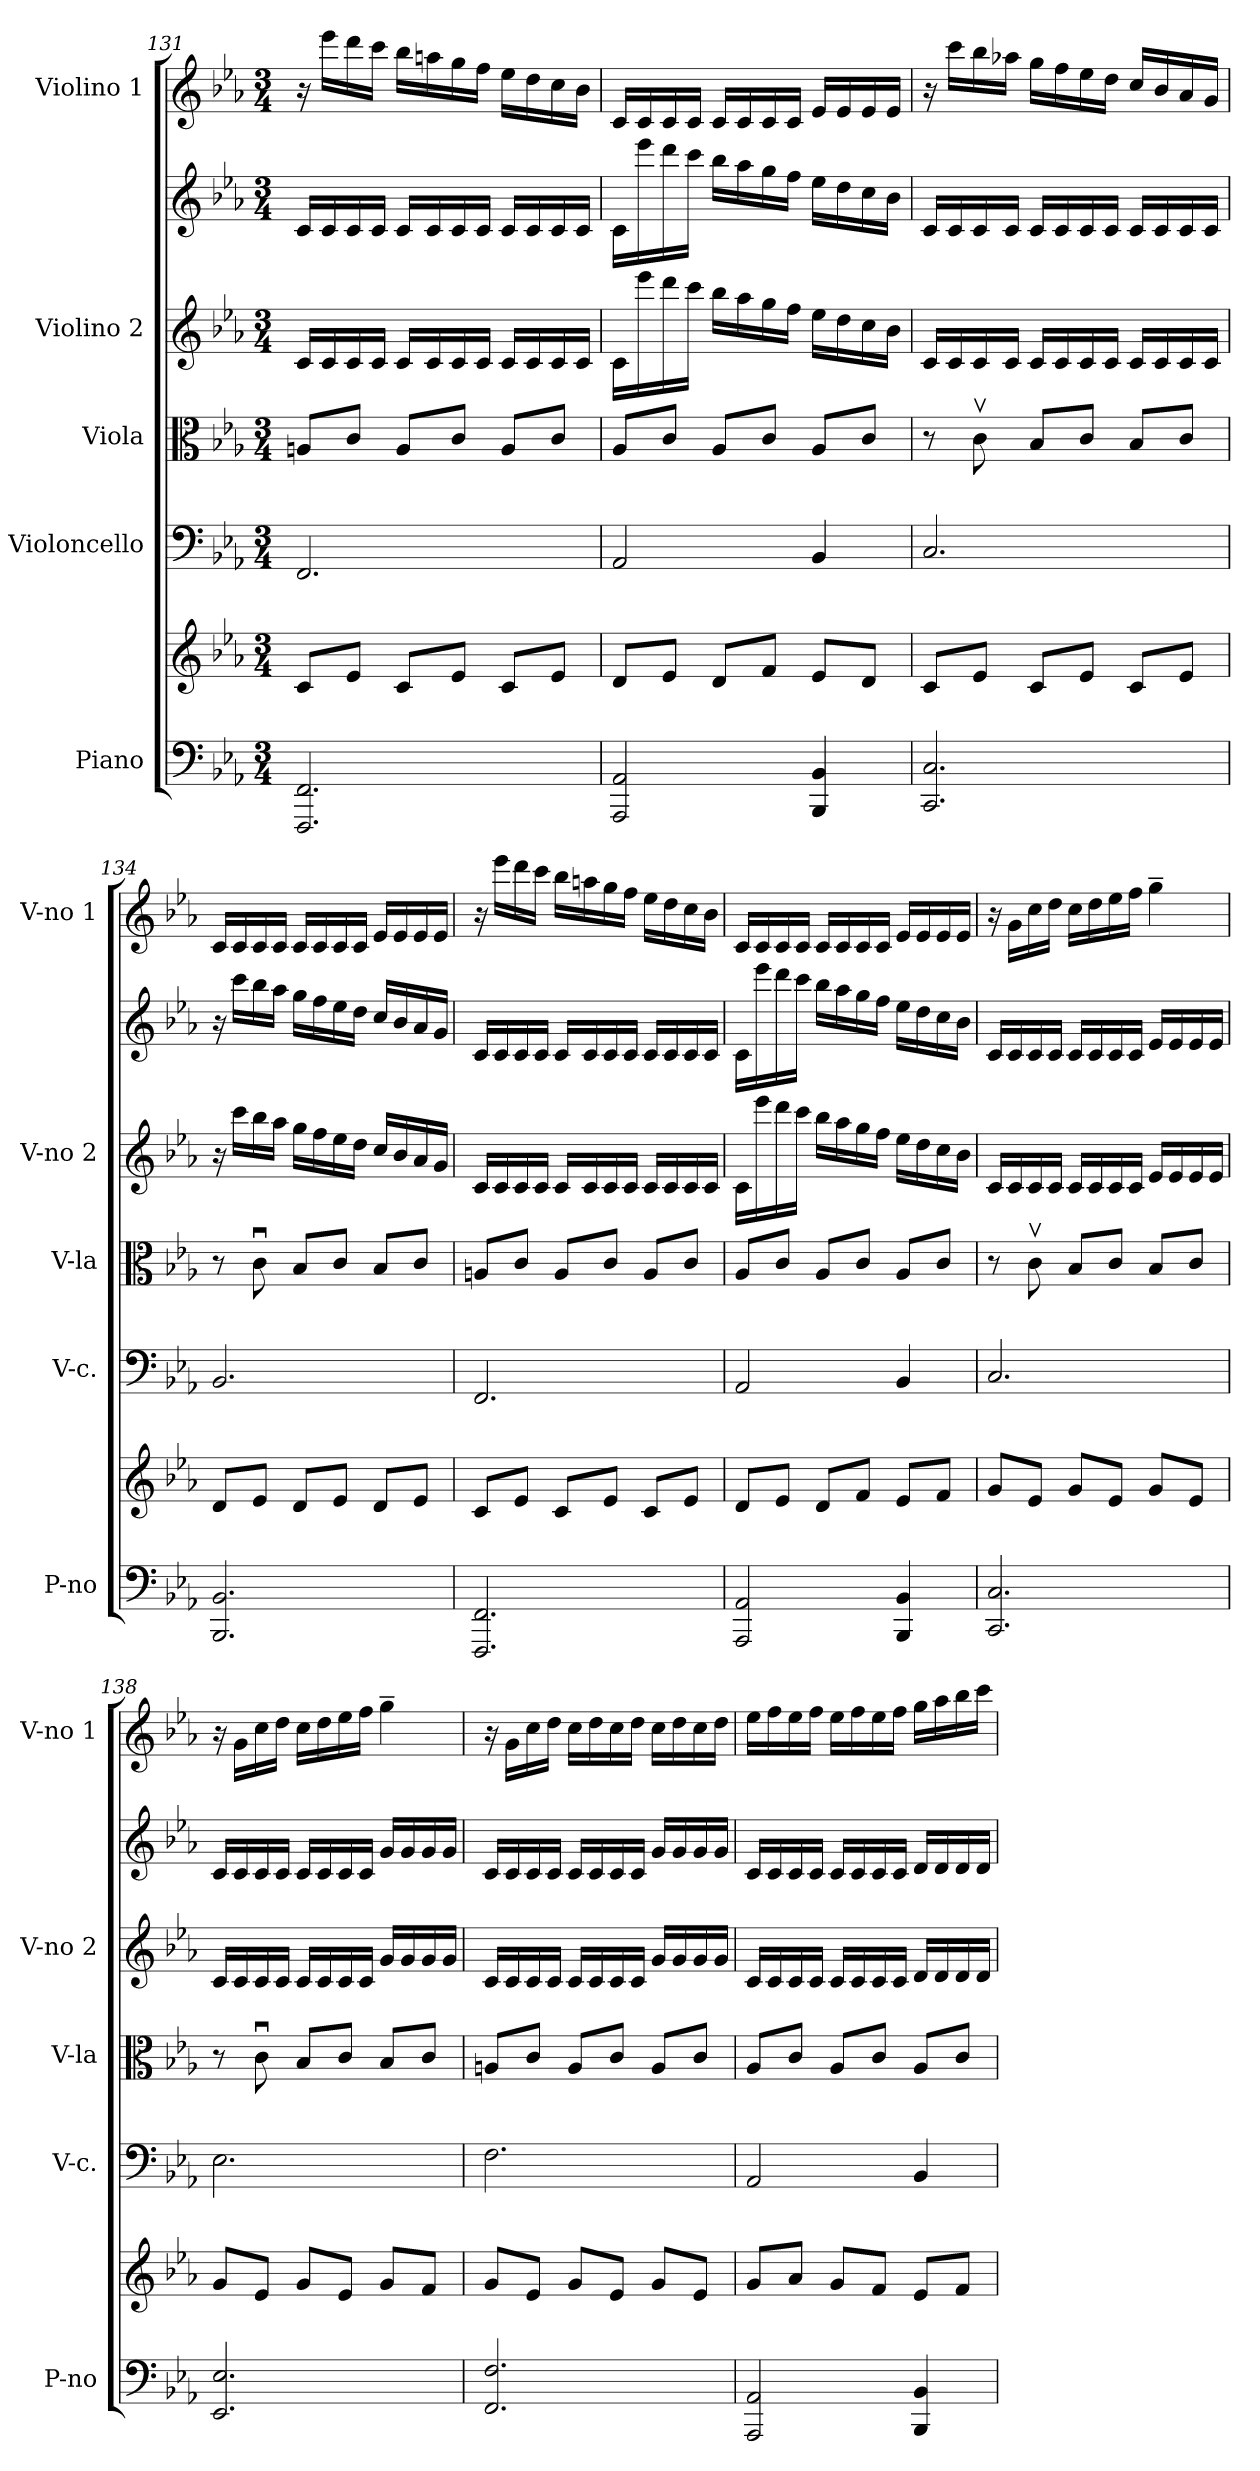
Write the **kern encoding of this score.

**kern	**kern	**kern	**kern	**kern	**kern	**kern
*part5	*part5	*part4	*part3	*part2	*part2	*part1
*staff7	*staff6	*staff5	*staff4	*staff3	*staff2	*staff1
*I"Piano	*	*I"Violoncello	*I"Viola	*I"Violino 2	*	*I"Violino 1
*I'P-no	*	*I'V-c.	*I'V-la	*I'V-no 2	*	*I'V-no 1
!!LO:PB:g=z
*clefF4	*clefG2	*clefF4	*clefC3	*clefG2	*clefG2	*clefG2
*k[b-e-a-]	*k[b-e-a-]	*k[b-e-a-]	*k[b-e-a-]	*k[b-e-a-]	*k[b-e-a-]	*k[b-e-a-]
*M3/4	*M3/4	*M3/4	*M3/4	*M3/4	*M3/4	*M3/4
=131	=131	=131	=131	=131	=131	=131
2.FFF/ 2.FF/	8c/L	2.FF/	8An/L	16c/LL	16c/LL	16r
.	.	.	.	16c/	16c/	16eee-\LL
.	8e-/J	.	8c/J	16c/	16c/	16ddd\
.	.	.	.	16c/JJ	16c/JJ	16ccc\JJ
.	8c/L	.	8A/L	16c/LL	16c/LL	16bb-\LL
.	.	.	.	16c/	16c/	16aan\
.	8e-/J	.	8c/J	16c/	16c/	16gg\
.	.	.	.	16c/JJ	16c/JJ	16ff\JJ
.	8c/L	.	8A/L	16c/LL	16c/LL	16ee-\LL
.	.	.	.	16c/	16c/	16dd\
.	8e-/J	.	8c/J	16c/	16c/	16cc\
.	.	.	.	16c/JJ	16c/JJ	16b-\JJ
=132	=132	=132	=132	=132	=132	=132
2AAA-/ 2AA-/	8d/L	2AA-/	8A-/L	16c\LL	16c\LL	16c/LL
.	.	.	.	16eee-\	16eee-\	16c/
.	8e-/J	.	8c/J	16ddd\	16ddd\	16c/
.	.	.	.	16ccc\JJ	16ccc\JJ	16c/JJ
.	8d/L	.	8A-/L	16bb-\LL	16bb-\LL	16c/LL
.	.	.	.	16aa-\	16aa-\	16c/
.	8f/J	.	8c/J	16gg\	16gg\	16c/
.	.	.	.	16ff\JJ	16ff\JJ	16c/JJ
4BBB-/ 4BB-/	8e-/L	4BB-/	8A-/L	16ee-\LL	16ee-\LL	16e-/LL
.	.	.	.	16dd\	16dd\	16e-/
.	8d/J	.	8c/J	16cc\	16cc\	16e-/
.	.	.	.	16b-\JJ	16b-\JJ	16e-/JJ
!!LO:PB:g=z
=133	=133	=133	=133	=133	=133	=133
2.CC/ 2.C/	8c/L	2.C/	8r	16c/LL	16c/LL	16r
.	.	.	.	16c/	16c/	16ccc\LL
.	8e-/J	.	8cv\	16c/	16c/	16bb-\
.	.	.	.	16c/JJ	16c/JJ	16aa-X\JJ
.	8c/L	.	8B-/L	16c/LL	16c/LL	16gg\LL
.	.	.	.	16c/	16c/	16ff\
.	8e-/J	.	8c/J	16c/	16c/	16ee-\
.	.	.	.	16c/JJ	16c/JJ	16dd\JJ
.	8c/L	.	8B-/L	16c/LL	16c/LL	16cc/LL
.	.	.	.	16c/	16c/	16b-/
.	8e-/J	.	8c/J	16c/	16c/	16a-/
.	.	.	.	16c/JJ	16c/JJ	16g/JJ
=134	=134	=134	=134	=134	=134	=134
2.BBB-/ 2.BB-/	8d/L	2.BB-/	8r	16r	16r	16c/LL
.	.	.	.	16ccc\LL	16ccc\LL	16c/
.	8e-/J	.	8cu\	16bb-\	16bb-\	16c/
.	.	.	.	16aa-\JJ	16aa-\JJ	16c/JJ
.	8d/L	.	8B-/L	16gg\LL	16gg\LL	16c/LL
.	.	.	.	16ff\	16ff\	16c/
.	8e-/J	.	8c/J	16ee-\	16ee-\	16c/
.	.	.	.	16dd\JJ	16dd\JJ	16c/JJ
.	8d/L	.	8B-/L	16cc/LL	16cc/LL	16e-/LL
.	.	.	.	16b-/	16b-/	16e-/
.	8e-/J	.	8c/J	16a-/	16a-/	16e-/
.	.	.	.	16g/JJ	16g/JJ	16e-/JJ
!!LO:PB:g=z
=135	=135	=135	=135	=135	=135	=135
2.FFF/ 2.FF/	8c/L	2.FF/	8An/L	16c/LL	16c/LL	16r
.	.	.	.	16c/	16c/	16eee-\LL
.	8e-/J	.	8c/J	16c/	16c/	16ddd\
.	.	.	.	16c/JJ	16c/JJ	16ccc\JJ
.	8c/L	.	8A/L	16c/LL	16c/LL	16bb-\LL
.	.	.	.	16c/	16c/	16aan\
.	8e-/J	.	8c/J	16c/	16c/	16gg\
.	.	.	.	16c/JJ	16c/JJ	16ff\JJ
.	8c/L	.	8A/L	16c/LL	16c/LL	16ee-\LL
.	.	.	.	16c/	16c/	16dd\
.	8e-/J	.	8c/J	16c/	16c/	16cc\
.	.	.	.	16c/JJ	16c/JJ	16b-\JJ
=136	=136	=136	=136	=136	=136	=136
2AAA-/ 2AA-/	8d/L	2AA-/	8A-/L	16c\LL	16c\LL	16c/LL
.	.	.	.	16eee-\	16eee-\	16c/
.	8e-/J	.	8c/J	16ddd\	16ddd\	16c/
.	.	.	.	16ccc\JJ	16ccc\JJ	16c/JJ
.	8d/L	.	8A-/L	16bb-\LL	16bb-\LL	16c/LL
.	.	.	.	16aa-\	16aa-\	16c/
.	8f/J	.	8c/J	16gg\	16gg\	16c/
.	.	.	.	16ff\JJ	16ff\JJ	16c/JJ
4BBB-/ 4BB-/	8e-/L	4BB-/	8A-/L	16ee-\LL	16ee-\LL	16e-/LL
.	.	.	.	16dd\	16dd\	16e-/
.	8f/J	.	8c/J	16cc\	16cc\	16e-/
.	.	.	.	16b-\JJ	16b-\JJ	16e-/JJ
!!LO:PB:g=z
=137	=137	=137	=137	=137	=137	=137
2.CC/ 2.C/	8g/L	2.C/	8r	16c/LL	16c/LL	16r
.	.	.	.	16c/	16c/	16g\LL
.	8e-/J	.	8cv\	16c/	16c/	16cc\
.	.	.	.	16c/JJ	16c/JJ	16dd\JJ
.	8g/L	.	8B-/L	16c/LL	16c/LL	16cc\LL
.	.	.	.	16c/	16c/	16dd\
.	8e-/J	.	8c/J	16c/	16c/	16ee-\
.	.	.	.	16c/JJ	16c/JJ	16ff\JJ
.	8g/L	.	8B-/L	16e-/LL	16e-/LL	4gg~\
.	.	.	.	16e-/	16e-/	.
.	8e-/J	.	8c/J	16e-/	16e-/	.
.	.	.	.	16e-/JJ	16e-/JJ	.
=138	=138	=138	=138	=138	=138	=138
2.EE-/ 2.E-/	8g/L	2.E-\	8r	16c/LL	16c/LL	16r
.	.	.	.	16c/	16c/	16g\LL
.	8e-/J	.	8cu\	16c/	16c/	16cc\
.	.	.	.	16c/JJ	16c/JJ	16dd\JJ
.	8g/L	.	8B-/L	16c/LL	16c/LL	16cc\LL
.	.	.	.	16c/	16c/	16dd\
.	8e-/J	.	8c/J	16c/	16c/	16ee-\
.	.	.	.	16c/JJ	16c/JJ	16ff\JJ
.	8g/L	.	8B-/L	16g/LL	16g/LL	4gg~\
.	.	.	.	16g/	16g/	.
.	8f/J	.	8c/J	16g/	16g/	.
.	.	.	.	16g/JJ	16g/JJ	.
!!LO:PB:g=z
=139	=139	=139	=139	=139	=139	=139
2.FF/ 2.F/	8g/L	2.F\	8An/L	16c/LL	16c/LL	16r
.	.	.	.	16c/	16c/	16g\LL
.	8e-/J	.	8c/J	16c/	16c/	16cc\
.	.	.	.	16c/JJ	16c/JJ	16dd\JJ
.	8g/L	.	8A/L	16c/LL	16c/LL	16cc\LL
.	.	.	.	16c/	16c/	16dd\
.	8e-/J	.	8c/J	16c/	16c/	16cc\
.	.	.	.	16c/JJ	16c/JJ	16dd\JJ
.	8g/L	.	8A/L	16g/LL	16g/LL	16cc\LL
.	.	.	.	16g/	16g/	16dd\
.	8e-/J	.	8c/J	16g/	16g/	16cc\
.	.	.	.	16g/JJ	16g/JJ	16dd\JJ
=140	=140	=140	=140	=140	=140	=140
2AAA-/ 2AA-/	8g/L	2AA-/	8A-/L	16c/LL	16c/LL	16ee-\LL
.	.	.	.	16c/	16c/	16ff\
.	8a-/J	.	8c/J	16c/	16c/	16ee-\
.	.	.	.	16c/JJ	16c/JJ	16ff\JJ
.	8g/L	.	8A-/L	16c/LL	16c/LL	16ee-\LL
.	.	.	.	16c/	16c/	16ff\
.	8f/J	.	8c/J	16c/	16c/	16ee-\
.	.	.	.	16c/JJ	16c/JJ	16ff\JJ
4BBB-/ 4BB-/	8e-/L	4BB-/	8A-/L	16d/LL	16d/LL	16gg\LL
.	.	.	.	16d/	16d/	16aa-\
.	8f/J	.	8c/J	16d/	16d/	16bb-\
.	.	.	.	16d/JJ	16d/JJ	16ccc\JJ
=	=	=	=	=	=	=
*-	*-	*-	*-	*-	*-	*-
